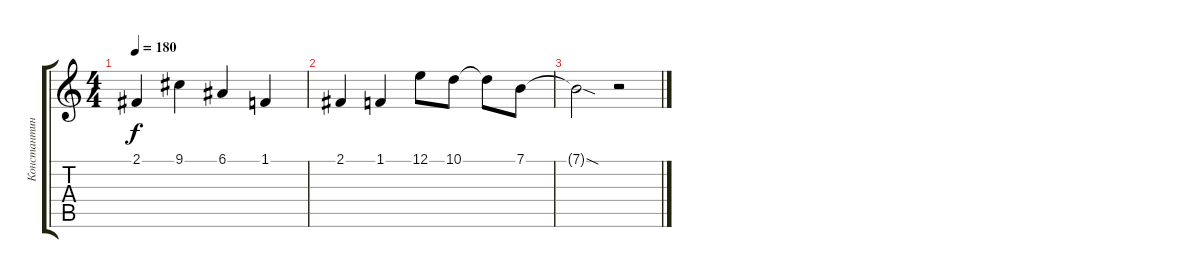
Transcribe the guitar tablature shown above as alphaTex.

\track ("Константин Бекрев (Korg M3)" "Константин") {instrument whistle}
\staff {score tabs}
\tuning (E4 B3 G3 D3 A2 E2) {hide}
\ts (4 4)
\tempo 180
\clef g2
\ks c
2.1.4{dy f} 9.1.4 6.1.4 1.1.4 |
2.1.4 1.1.4 12.1.8 10.1.8 10.1{t}.8 7.1.8 |
7.1{sod t}.2 r.2
